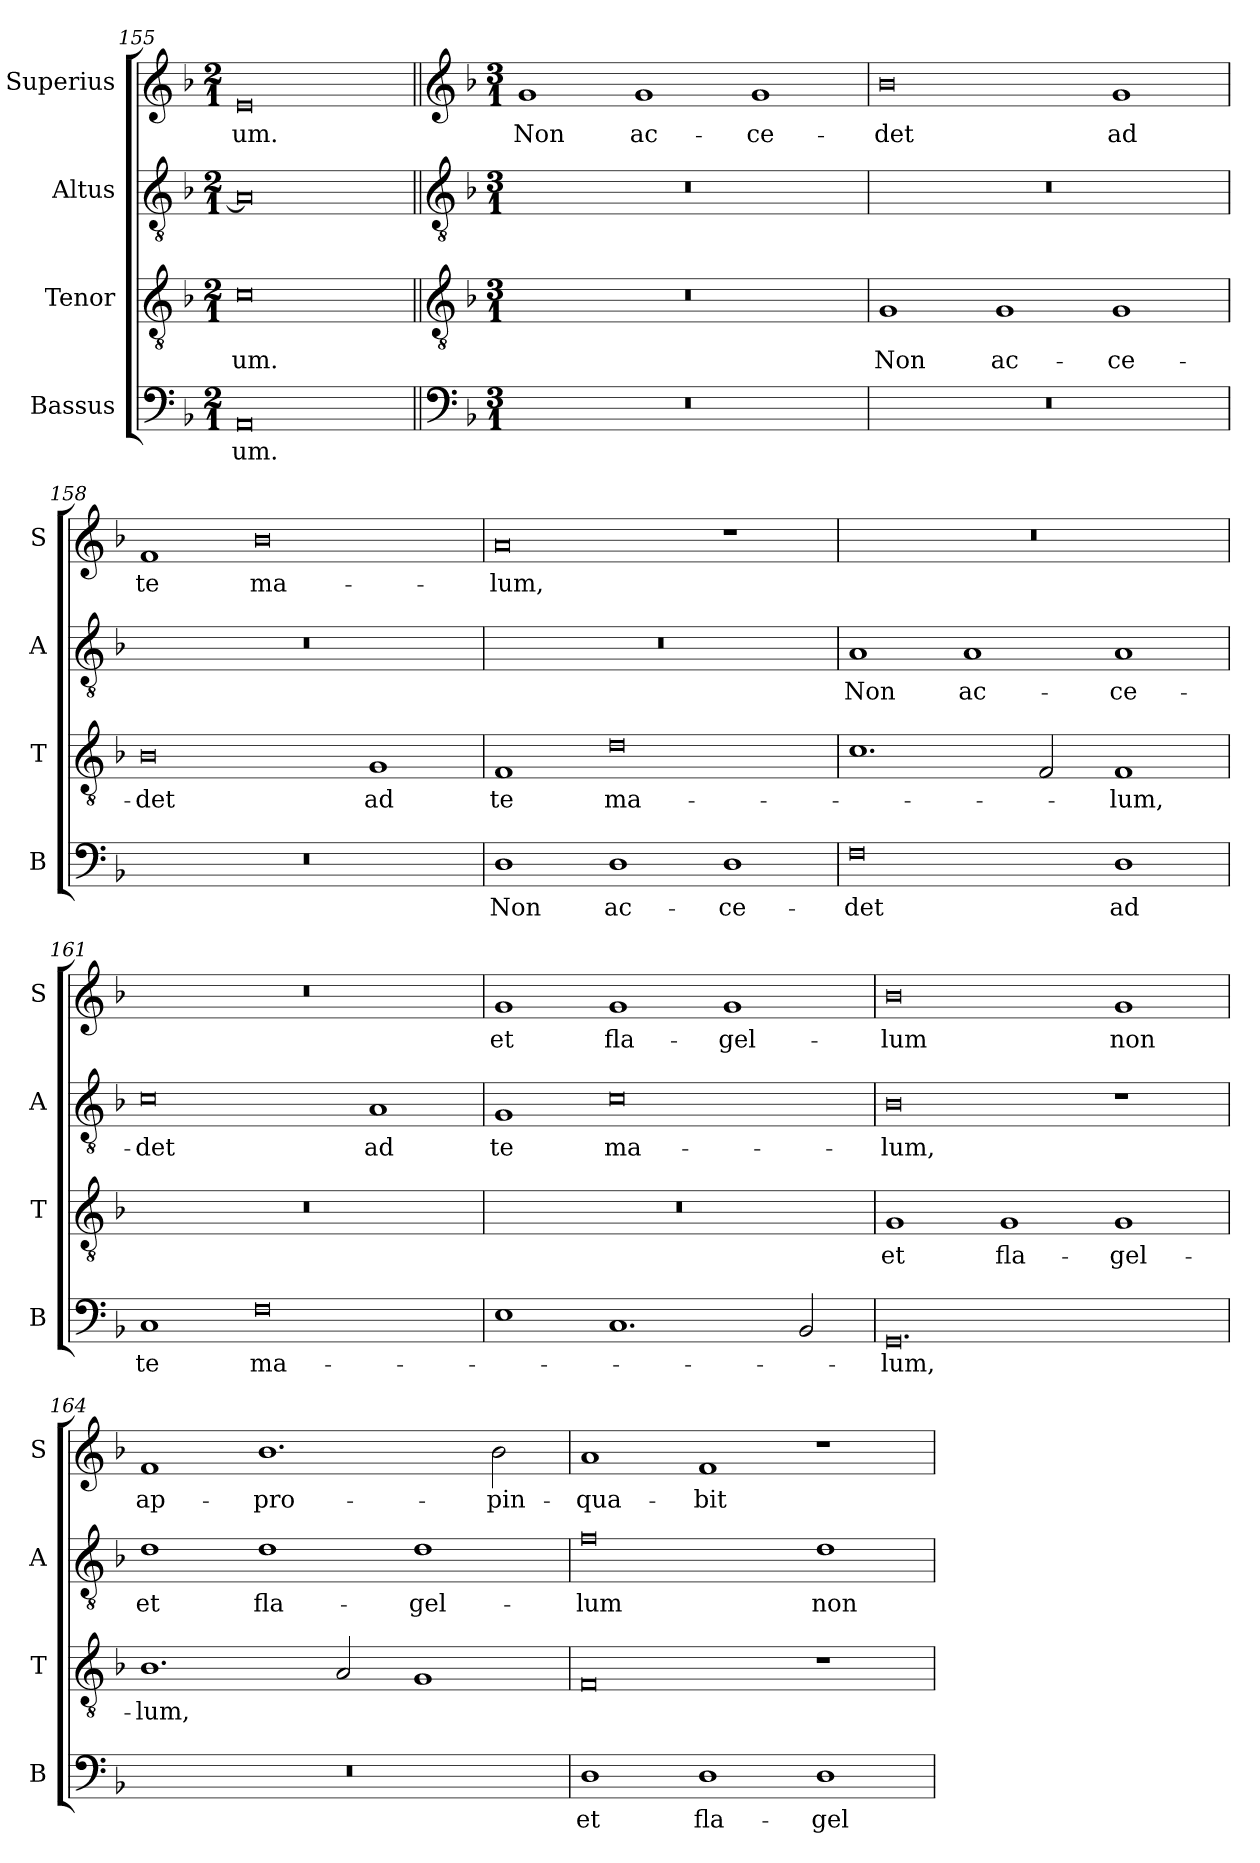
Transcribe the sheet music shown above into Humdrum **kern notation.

**kern	**text	**kern	**text	**kern	**text	**kern	**text
*part4	*part4	*part3	*part3	*part2	*part2	*part1	*part1
*staff4	*staff4	*staff3	*staff3	*staff2	*staff2	*staff1	*staff1
*I"Bassus	*	*I"Tenor	*	*I"Altus	*	*I"Superius	*
*I'B	*	*I'T	*	*I'A	*	*I'S	*
*clefF4	*	*clefGv2	*	*clefGv2	*	*clefG2	*
*k[b-]	*	*k[b-]	*	*k[b-]	*	*k[b-]	*
*M2/1	*	*M2/1	*	*M2/1	*	*M2/1	*
=155	=155	=155	=155	=155	=155	=155	=155
0AA	-um.	0c	-um.	0A]	.	0e	-um.
!!LO:LB:g=z
=156||	=156||	=156||	=156||	=156||	=156||	=156||	=156||
*clefF4	*	*clefGv2	*	*clefGv2	*	*clefG2	*
*k[b-]	*	*k[b-]	*	*k[b-]	*	*k[b-]	*
*M3/1	*	*M3/1	*	*M3/1	*	*M3/1	*
0.r	.	0.r	.	0.r	.	1g	Non
.	.	.	.	.	.	1g	ac-
.	.	.	.	.	.	1g	-ce-
=157	=157	=157	=157	=157	=157	=157	=157
0.r	.	1G	Non	0.r	.	0b-	-det
.	.	1G	ac-	.	.	.	.
.	.	1G	-ce-	.	.	1g	ad
=158	=158	=158	=158	=158	=158	=158	=158
0.r	.	0B-	-det	0.r	.	1f	te
.	.	.	.	.	.	0b-	ma-
.	.	1G	ad	.	.	.	.
=159	=159	=159	=159	=159	=159	=159	=159
1D	Non	1F	te	0.r	.	0a	-lum,
1D	ac-	0d	ma-	.	.	.	.
1D	-ce-	.	.	.	.	1r	.
=160	=160	=160	=160	=160	=160	=160	=160
0F	-det	1.c	.	1A	Non	0.r	.
.	.	.	.	1A	ac-	.	.
.	.	2F/	.	.	.	.	.
1D	ad	1F	-lum,	1A	-ce-	.	.
=161	=161	=161	=161	=161	=161	=161	=161
1C	te	0.r	.	0c	-det	0.r	.
0F	ma-	.	.	.	.	.	.
.	.	.	.	1A	ad	.	.
=162	=162	=162	=162	=162	=162	=162	=162
1E	.	0.r	.	1G	te	1g	et
1.C	.	.	.	0c	ma-	1g	fla-
.	.	.	.	.	.	1g	-gel-
2BB-/	.	.	.	.	.	.	.
=163	=163	=163	=163	=163	=163	=163	=163
0.GG	-lum,	1G	et	0B-	-lum,	0b-	-lum
.	.	1G	fla-	.	.	.	.
.	.	1G	-gel-	1r	.	1g	non
=164	=164	=164	=164	=164	=164	=164	=164
0.r	.	1.B-	-lum,	1d	et	1f	ap-
.	.	.	.	1d	fla-	1.b-	-pro-
.	.	2A/	.	.	.	.	.
.	.	1G	.	1d	-gel-	.	.
.	.	.	.	.	.	2b-\	-pin-
=165	=165	=165	=165	=165	=165	=165	=165
1D	et	0F	.	0f	-lum	1a	-qua-
1D	fla-	.	.	.	.	1f	-bit
1D	-gel-	1r	.	1d	non	1r	.
=	=	=	=	=	=	=	=
*-	*-	*-	*-	*-	*-	*-	*-
